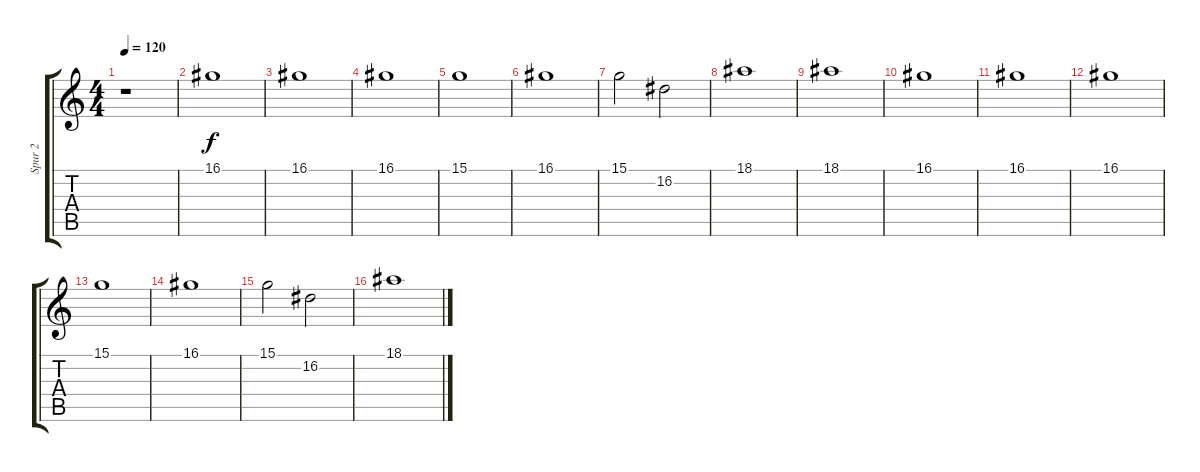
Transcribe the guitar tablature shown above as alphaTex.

\track ("Spur 2" "Spur 2") {instrument stringensemble2}
\staff {score tabs}
\tuning (E4 B3 G3 D3 A2 E2) {hide}
\ts (4 4)
\tempo 120
\clef g2
\ks c
r.1{dy f} |
16.1.1 |
16.1.1 |
16.1.1 |
15.1.1 |
16.1.1 |
15.1.2 16.2.2 |
18.1.1 |
18.1.1 |
16.1.1 |
16.1.1 |
16.1.1 |
15.1.1 |
16.1.1 |
15.1.2 16.2.2 |
18.1.1
